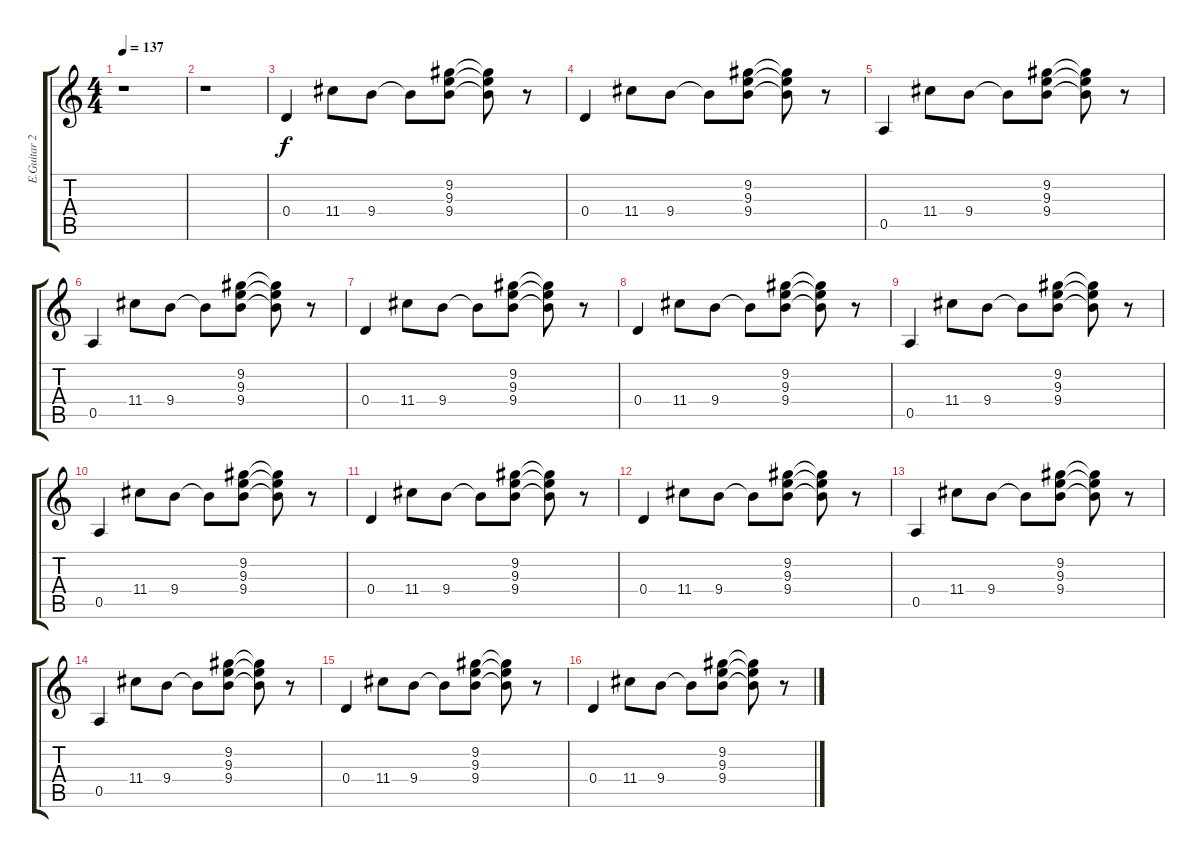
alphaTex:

\track ("E.Guitar 2 (Kita)" "E.Guitar 2") {instrument overdrivenguitar}
\staff {score tabs}
\tuning (E4 B3 G3 D3 A2 E2) {hide}
\ts (4 4)
\tempo 137
\clef g2
\ks c
r.1{dy f instrument overdrivenguitar} |
r.1 |
0.4.4 11.4.8 9.4.8 9.4{t}.8 (9.2 9.3 9.4).8 (9.2{t} 9.3{t} 9.4{t}).8 r.8 |
0.4.4 11.4.8 9.4.8 9.4{t}.8 (9.2 9.3 9.4).8 (9.2{t} 9.3{t} 9.4{t}).8 r.8 |
0.5.4 11.4.8 9.4.8 9.4{t}.8 (9.2 9.3 9.4).8 (9.2{t} 9.3{t} 9.4{t}).8 r.8 |
0.5.4 11.4.8 9.4.8 9.4{t}.8 (9.2 9.3 9.4).8 (9.2{t} 9.3{t} 9.4{t}).8 r.8 |
0.4.4 11.4.8 9.4.8 9.4{t}.8 (9.2 9.3 9.4).8 (9.2{t} 9.3{t} 9.4{t}).8 r.8 |
0.4.4 11.4.8 9.4.8 9.4{t}.8 (9.2 9.3 9.4).8 (9.2{t} 9.3{t} 9.4{t}).8 r.8 |
0.5.4 11.4.8 9.4.8 9.4{t}.8 (9.2 9.3 9.4).8 (9.2{t} 9.3{t} 9.4{t}).8 r.8 |
0.5.4 11.4.8 9.4.8 9.4{t}.8 (9.2 9.3 9.4).8 (9.2{t} 9.3{t} 9.4{t}).8 r.8 |
0.4.4 11.4.8 9.4.8 9.4{t}.8 (9.2 9.3 9.4).8 (9.2{t} 9.3{t} 9.4{t}).8 r.8 |
0.4.4 11.4.8 9.4.8 9.4{t}.8 (9.2 9.3 9.4).8 (9.2{t} 9.3{t} 9.4{t}).8 r.8 |
0.5.4 11.4.8 9.4.8 9.4{t}.8 (9.2 9.3 9.4).8 (9.2{t} 9.3{t} 9.4{t}).8 r.8 |
0.5.4 11.4.8 9.4.8 9.4{t}.8 (9.2 9.3 9.4).8 (9.2{t} 9.3{t} 9.4{t}).8 r.8 |
0.4.4 11.4.8 9.4.8 9.4{t}.8 (9.2 9.3 9.4).8 (9.2{t} 9.3{t} 9.4{t}).8 r.8 |
0.4.4 11.4.8 9.4.8 9.4{t}.8 (9.2 9.3 9.4).8 (9.2{t} 9.3{t} 9.4{t}).8 r.8
